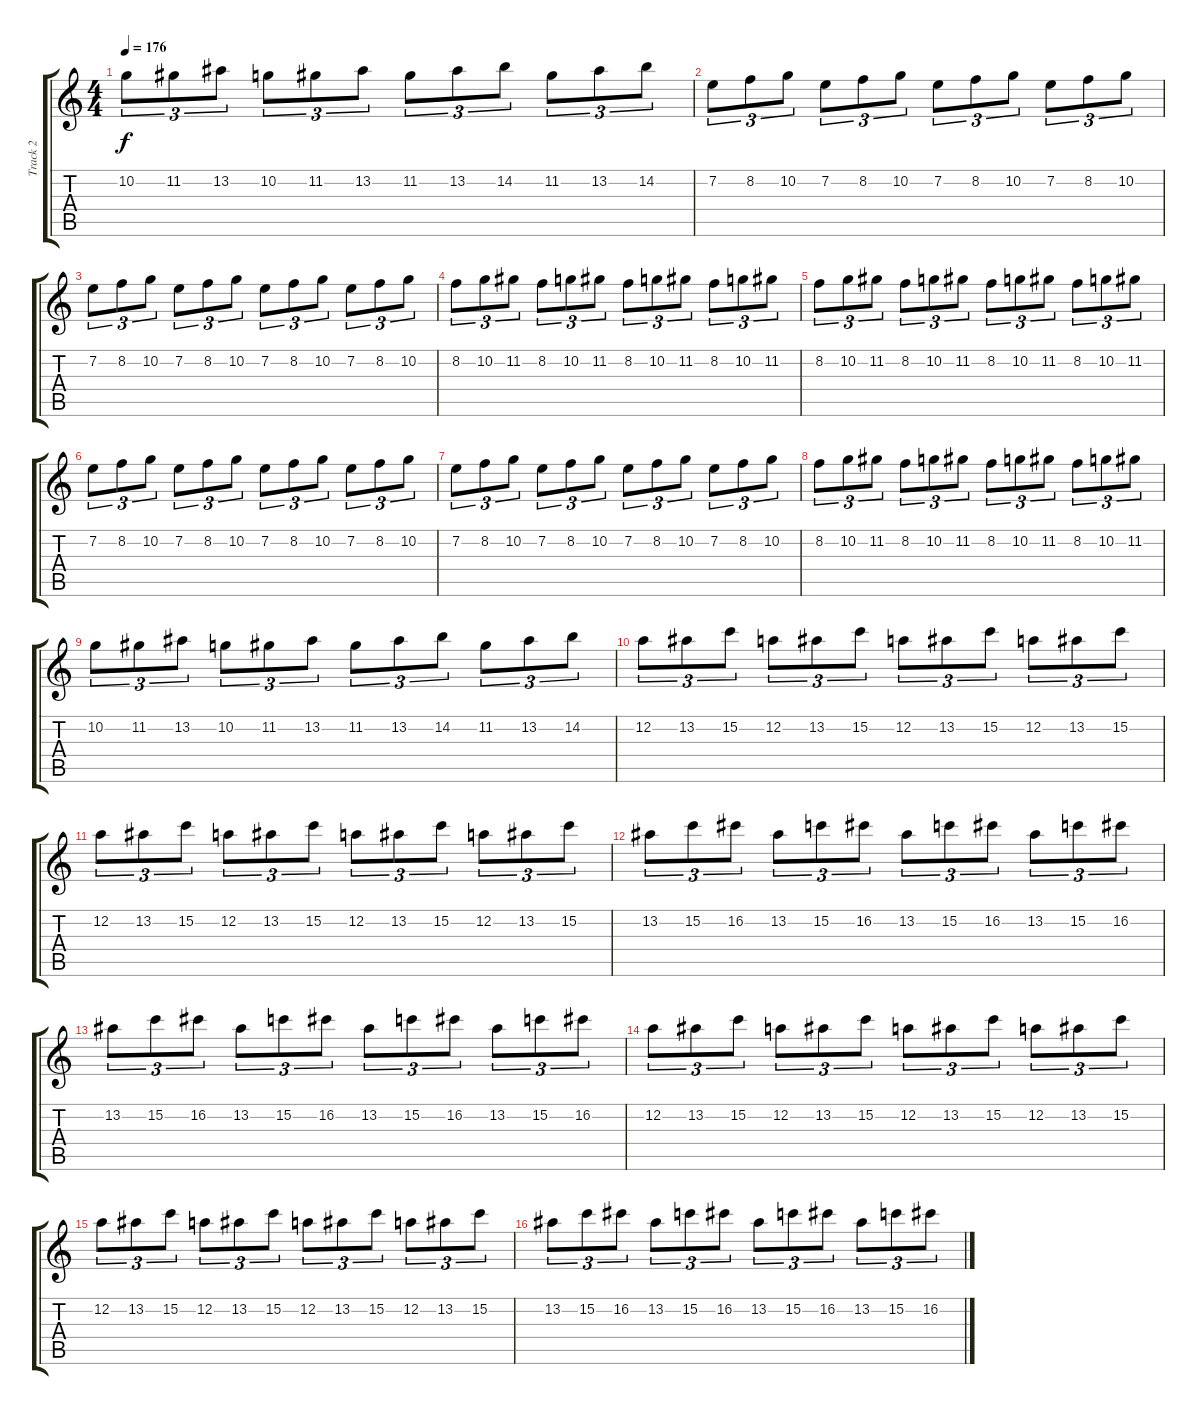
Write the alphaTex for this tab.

\track ("Track 2" "Track 2") {instrument distortionguitar}
\staff {score tabs}
\tuning (D4 A3 F3 C3 G2 C2) {hide}
\ts (4 4)
\tempo 176
\clef g2
\ks c
10.2.8{tu (3 2) dy f} 11.2.8{tu (3 2)} 13.2.8{tu (3 2)} 10.2.8{tu (3 2)} 11.2.8{tu (3 2)} 13.2.8{tu (3 2)} 11.2.8{tu (3 2)} 13.2.8{tu (3 2)} 14.2.8{tu (3 2)} 11.2.8{tu (3 2)} 13.2.8{tu (3 2)} 14.2.8{tu (3 2)} |
7.2.8{tu (3 2)} 8.2.8{tu (3 2)} 10.2.8{tu (3 2)} 7.2.8{tu (3 2)} 8.2.8{tu (3 2)} 10.2.8{tu (3 2)} 7.2.8{tu (3 2)} 8.2.8{tu (3 2)} 10.2.8{tu (3 2)} 7.2.8{tu (3 2)} 8.2.8{tu (3 2)} 10.2.8{tu (3 2)} |
7.2.8{tu (3 2)} 8.2.8{tu (3 2)} 10.2.8{tu (3 2)} 7.2.8{tu (3 2)} 8.2.8{tu (3 2)} 10.2.8{tu (3 2)} 7.2.8{tu (3 2)} 8.2.8{tu (3 2)} 10.2.8{tu (3 2)} 7.2.8{tu (3 2)} 8.2.8{tu (3 2)} 10.2.8{tu (3 2)} |
8.2.8{tu (3 2)} 10.2.8{tu (3 2)} 11.2.8{tu (3 2)} 8.2.8{tu (3 2)} 10.2.8{tu (3 2)} 11.2.8{tu (3 2)} 8.2.8{tu (3 2)} 10.2.8{tu (3 2)} 11.2.8{tu (3 2)} 8.2.8{tu (3 2)} 10.2.8{tu (3 2)} 11.2.8{tu (3 2)} |
8.2.8{tu (3 2)} 10.2.8{tu (3 2)} 11.2.8{tu (3 2)} 8.2.8{tu (3 2)} 10.2.8{tu (3 2)} 11.2.8{tu (3 2)} 8.2.8{tu (3 2)} 10.2.8{tu (3 2)} 11.2.8{tu (3 2)} 8.2.8{tu (3 2)} 10.2.8{tu (3 2)} 11.2.8{tu (3 2)} |
7.2.8{tu (3 2)} 8.2.8{tu (3 2)} 10.2.8{tu (3 2)} 7.2.8{tu (3 2)} 8.2.8{tu (3 2)} 10.2.8{tu (3 2)} 7.2.8{tu (3 2)} 8.2.8{tu (3 2)} 10.2.8{tu (3 2)} 7.2.8{tu (3 2)} 8.2.8{tu (3 2)} 10.2.8{tu (3 2)} |
7.2.8{tu (3 2)} 8.2.8{tu (3 2)} 10.2.8{tu (3 2)} 7.2.8{tu (3 2)} 8.2.8{tu (3 2)} 10.2.8{tu (3 2)} 7.2.8{tu (3 2)} 8.2.8{tu (3 2)} 10.2.8{tu (3 2)} 7.2.8{tu (3 2)} 8.2.8{tu (3 2)} 10.2.8{tu (3 2)} |
8.2.8{tu (3 2)} 10.2.8{tu (3 2)} 11.2.8{tu (3 2)} 8.2.8{tu (3 2)} 10.2.8{tu (3 2)} 11.2.8{tu (3 2)} 8.2.8{tu (3 2)} 10.2.8{tu (3 2)} 11.2.8{tu (3 2)} 8.2.8{tu (3 2)} 10.2.8{tu (3 2)} 11.2.8{tu (3 2)} |
10.2.8{tu (3 2)} 11.2.8{tu (3 2)} 13.2.8{tu (3 2)} 10.2.8{tu (3 2)} 11.2.8{tu (3 2)} 13.2.8{tu (3 2)} 11.2.8{tu (3 2)} 13.2.8{tu (3 2)} 14.2.8{tu (3 2)} 11.2.8{tu (3 2)} 13.2.8{tu (3 2)} 14.2.8{tu (3 2)} |
12.2.8{tu (3 2)} 13.2.8{tu (3 2)} 15.2.8{tu (3 2)} 12.2.8{tu (3 2)} 13.2.8{tu (3 2)} 15.2.8{tu (3 2)} 12.2.8{tu (3 2)} 13.2.8{tu (3 2)} 15.2.8{tu (3 2)} 12.2.8{tu (3 2)} 13.2.8{tu (3 2)} 15.2.8{tu (3 2)} |
12.2.8{tu (3 2)} 13.2.8{tu (3 2)} 15.2.8{tu (3 2)} 12.2.8{tu (3 2)} 13.2.8{tu (3 2)} 15.2.8{tu (3 2)} 12.2.8{tu (3 2)} 13.2.8{tu (3 2)} 15.2.8{tu (3 2)} 12.2.8{tu (3 2)} 13.2.8{tu (3 2)} 15.2.8{tu (3 2)} |
13.2.8{tu (3 2)} 15.2.8{tu (3 2)} 16.2.8{tu (3 2)} 13.2.8{tu (3 2)} 15.2.8{tu (3 2)} 16.2.8{tu (3 2)} 13.2.8{tu (3 2)} 15.2.8{tu (3 2)} 16.2.8{tu (3 2)} 13.2.8{tu (3 2)} 15.2.8{tu (3 2)} 16.2.8{tu (3 2)} |
13.2.8{tu (3 2)} 15.2.8{tu (3 2)} 16.2.8{tu (3 2)} 13.2.8{tu (3 2)} 15.2.8{tu (3 2)} 16.2.8{tu (3 2)} 13.2.8{tu (3 2)} 15.2.8{tu (3 2)} 16.2.8{tu (3 2)} 13.2.8{tu (3 2)} 15.2.8{tu (3 2)} 16.2.8{tu (3 2)} |
12.2.8{tu (3 2)} 13.2.8{tu (3 2)} 15.2.8{tu (3 2)} 12.2.8{tu (3 2)} 13.2.8{tu (3 2)} 15.2.8{tu (3 2)} 12.2.8{tu (3 2)} 13.2.8{tu (3 2)} 15.2.8{tu (3 2)} 12.2.8{tu (3 2)} 13.2.8{tu (3 2)} 15.2.8{tu (3 2)} |
12.2.8{tu (3 2)} 13.2.8{tu (3 2)} 15.2.8{tu (3 2)} 12.2.8{tu (3 2)} 13.2.8{tu (3 2)} 15.2.8{tu (3 2)} 12.2.8{tu (3 2)} 13.2.8{tu (3 2)} 15.2.8{tu (3 2)} 12.2.8{tu (3 2)} 13.2.8{tu (3 2)} 15.2.8{tu (3 2)} |
13.2.8{tu (3 2)} 15.2.8{tu (3 2)} 16.2.8{tu (3 2)} 13.2.8{tu (3 2)} 15.2.8{tu (3 2)} 16.2.8{tu (3 2)} 13.2.8{tu (3 2)} 15.2.8{tu (3 2)} 16.2.8{tu (3 2)} 13.2.8{tu (3 2)} 15.2.8{tu (3 2)} 16.2.8{tu (3 2)}
